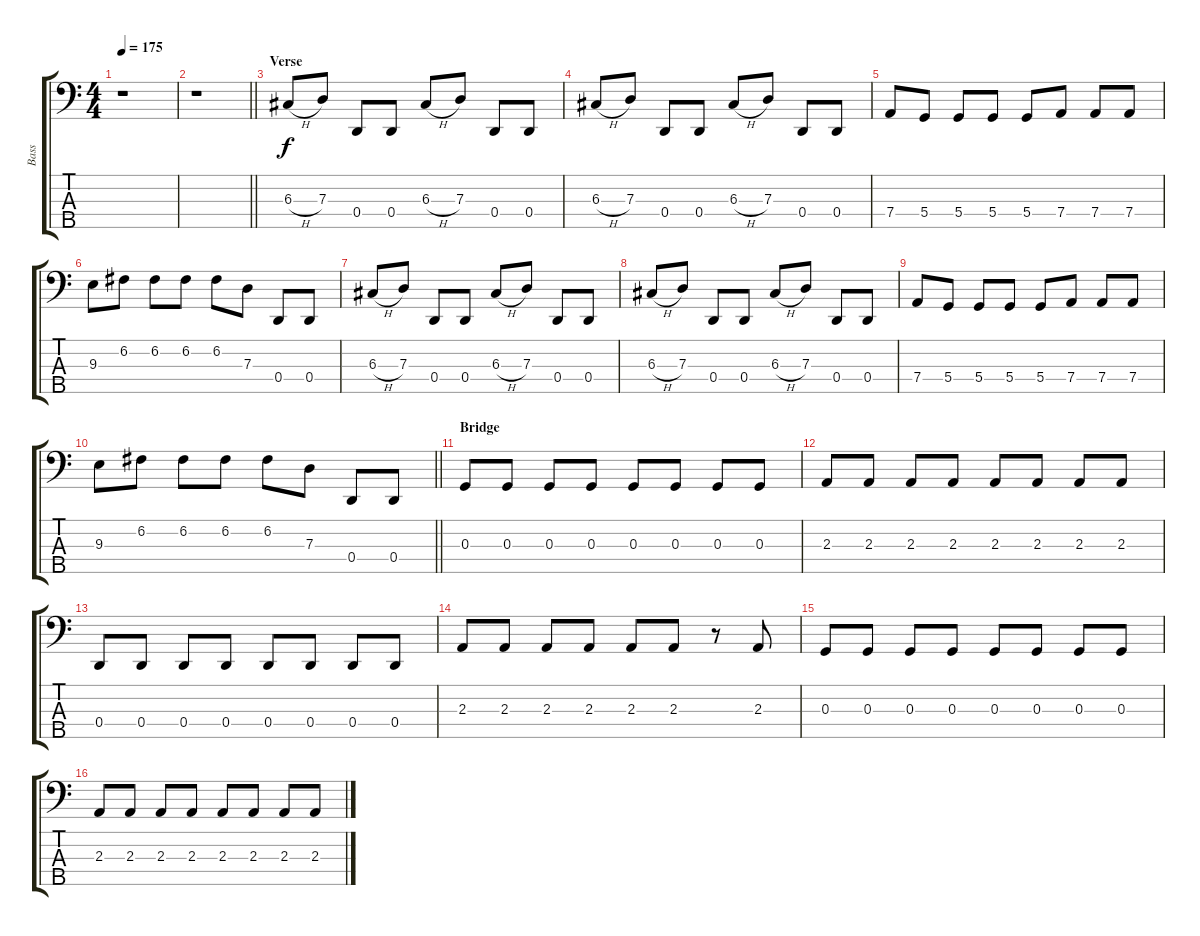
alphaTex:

\track ("Bass" "Bass") {instrument electricbasspick}
\staff {score tabs}
\tuning (F2 C2 G1 D1 A0) {hide}
\ts (4 4)
\tempo 175
\clef f4
\ks c
r.1{dy f} |
\barLineRight lightlight
r.1 |
\section ("" "Verse")
6.3{h}.8 7.3.8 0.4.8 0.4.8 6.3{h}.8 7.3.8 0.4.8 0.4.8 |
6.3{h}.8 7.3.8 0.4.8 0.4.8 6.3{h}.8 7.3.8 0.4.8 0.4.8 |
7.4.8 5.4.8 5.4.8 5.4.8 5.4.8 7.4.8 7.4.8 7.4.8 |
9.3.8 6.2.8 6.2.8 6.2.8 6.2.8 7.3.8 0.4.8 0.4.8 |
6.3{h}.8 7.3.8 0.4.8 0.4.8 6.3{h}.8 7.3.8 0.4.8 0.4.8 |
6.3{h}.8 7.3.8 0.4.8 0.4.8 6.3{h}.8 7.3.8 0.4.8 0.4.8 |
7.4.8 5.4.8 5.4.8 5.4.8 5.4.8 7.4.8 7.4.8 7.4.8 |
\barLineRight lightlight
9.3.8 6.2.8 6.2.8 6.2.8 6.2.8 7.3.8 0.4.8 0.4.8 |
\section ("" "Bridge")
0.3.8 0.3.8 0.3.8 0.3.8 0.3.8 0.3.8 0.3.8 0.3.8 |
2.3.8 2.3.8 2.3.8 2.3.8 2.3.8 2.3.8 2.3.8 2.3.8 |
0.4.8 0.4.8 0.4.8 0.4.8 0.4.8 0.4.8 0.4.8 0.4.8 |
2.3.8 2.3.8 2.3.8 2.3.8 2.3.8 2.3.8 r.8 2.3.8 |
0.3.8 0.3.8 0.3.8 0.3.8 0.3.8 0.3.8 0.3.8 0.3.8 |
2.3.8 2.3.8 2.3.8 2.3.8 2.3.8 2.3.8 2.3.8 2.3.8
